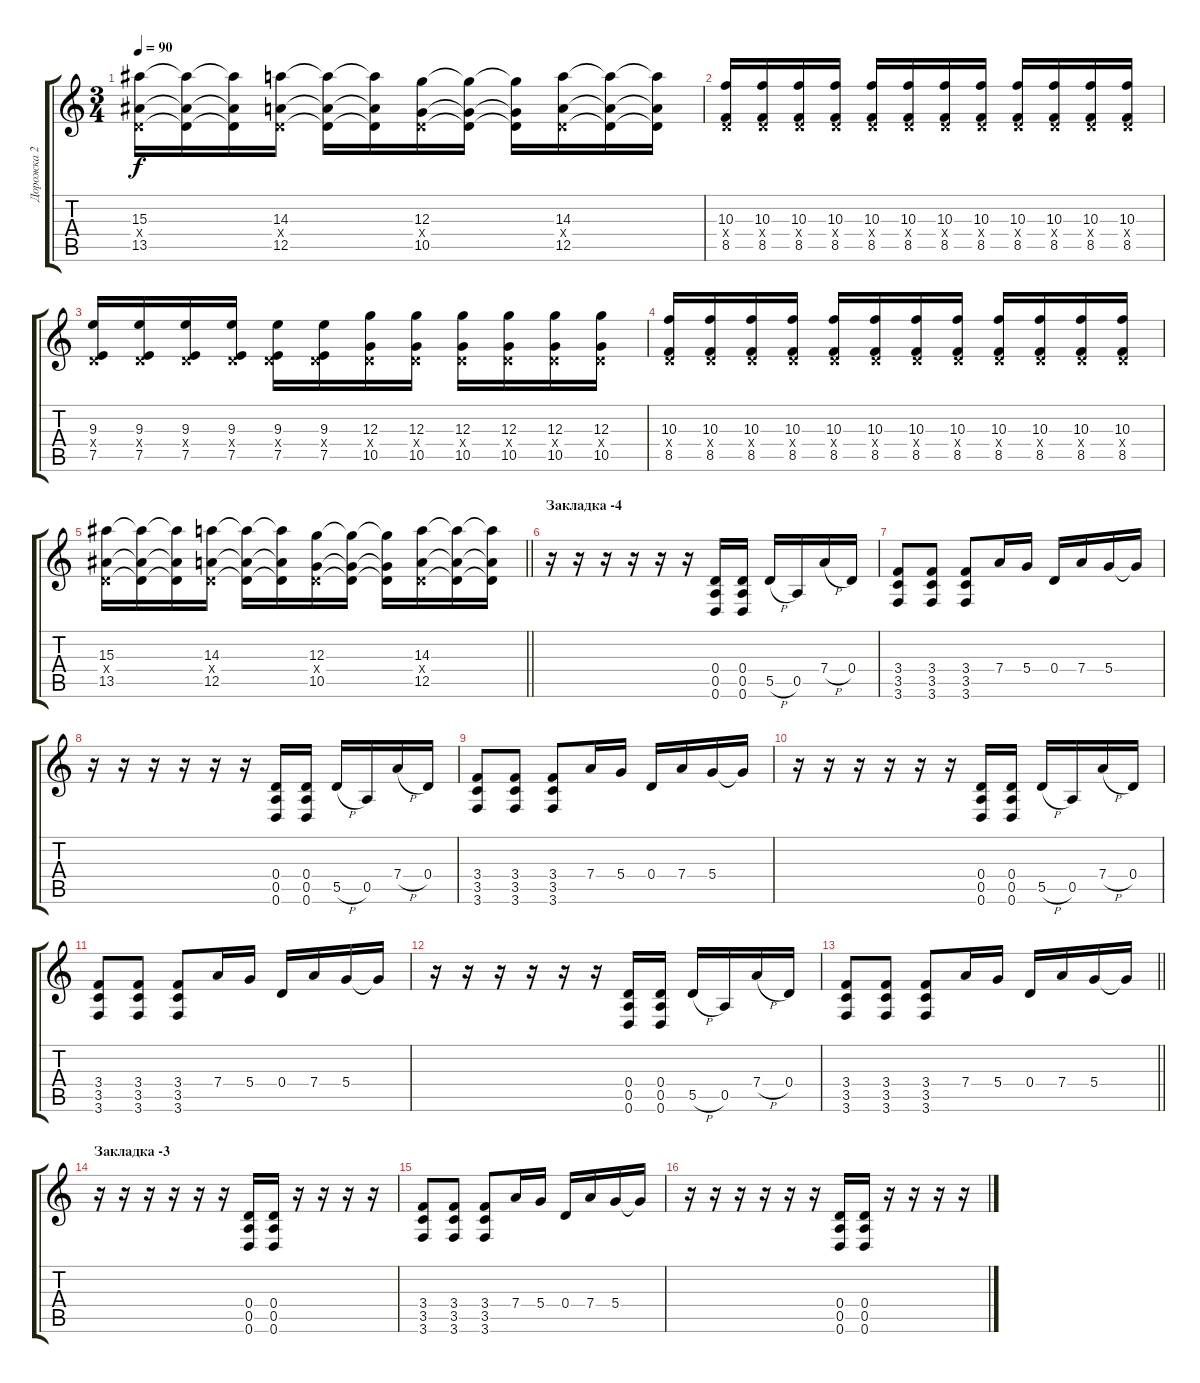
\track ("Дорожка 2" "Дорожка 2") {instrument distortionguitar}
\staff {score tabs}
\tuning (E4 B3 G3 D3 A2 D2) {hide}
\ts (3 4)
\tempo 90
\clef g2
\ks c
(15.3 0.4{x} 13.5).16{dy f} (15.3{t} 0.4{t} 13.5{t}).16 (15.3{t} 0.4{t} 13.5{t}).16 (14.3 0.4{x} 12.5).16 (14.3{t} 0.4{t} 12.5{t}).16 (14.3{t} 0.4{t} 12.5{t}).16 (12.3 0.4{x} 10.5).16 (12.3{t} 0.4{t} 10.5{t}).16 (12.3{t} 0.4{t} 10.5{t}).16 (14.3 0.4{x} 12.5).16 (14.3{t} 0.4{t} 12.5{t}).16 (14.3{t} 0.4{t} 12.5{t}).16 |
(10.3 0.4{x} 8.5).16 (10.3 0.4{x} 8.5).16 (10.3 0.4{x} 8.5).16 (10.3 0.4{x} 8.5).16 (10.3 0.4{x} 8.5).16 (10.3 0.4{x} 8.5).16 (10.3 0.4{x} 8.5).16 (10.3 0.4{x} 8.5).16 (10.3 0.4{x} 8.5).16 (10.3 0.4{x} 8.5).16 (10.3 0.4{x} 8.5).16 (10.3 0.4{x} 8.5).16 |
(9.3 0.4{x} 7.5).16 (9.3 0.4{x} 7.5).16 (9.3 0.4{x} 7.5).16 (9.3 0.4{x} 7.5).16 (9.3 0.4{x} 7.5).16 (9.3 0.4{x} 7.5).16 (12.3 0.4{x} 10.5).16 (12.3 0.4{x} 10.5).16 (12.3 0.4{x} 10.5).16 (12.3 0.4{x} 10.5).16 (12.3 0.4{x} 10.5).16 (12.3 0.4{x} 10.5).16 |
(10.3 0.4{x} 8.5).16 (10.3 0.4{x} 8.5).16 (10.3 0.4{x} 8.5).16 (10.3 0.4{x} 8.5).16 (10.3 0.4{x} 8.5).16 (10.3 0.4{x} 8.5).16 (10.3 0.4{x} 8.5).16 (10.3 0.4{x} 8.5).16 (10.3 0.4{x} 8.5).16 (10.3 0.4{x} 8.5).16 (10.3 0.4{x} 8.5).16 (10.3 0.4{x} 8.5).16 |
\barLineRight lightlight
(15.3 0.4{x} 13.5).16 (15.3{t} 0.4{t} 13.5{t}).16 (15.3{t} 0.4{t} 13.5{t}).16 (14.3 0.4{x} 12.5).16 (14.3{t} 0.4{t} 12.5{t}).16 (14.3{t} 0.4{t} 12.5{t}).16 (12.3 0.4{x} 10.5).16 (12.3{t} 0.4{t} 10.5{t}).16 (12.3{t} 0.4{t} 10.5{t}).16 (14.3 0.4{x} 12.5).16 (14.3{t} 0.4{t} 12.5{t}).16 (14.3{t} 0.4{t} 12.5{t}).16 |
\section ("" "Закладка -4")
r.16 r.16 r.16 r.16 r.16 r.16 (0.4 0.5 0.6).16 (0.4 0.5 0.6).16 5.5{h}.16 0.5.16 7.4{h}.16 0.4.16 |
(3.4 3.5 3.6).8 (3.4 3.5 3.6).8 (3.4 3.5 3.6).8 7.4.16 5.4.16 0.4.16 7.4.16 5.4.16 5.4{t}.16 |
r.16 r.16 r.16 r.16 r.16 r.16 (0.4 0.5 0.6).16 (0.4 0.5 0.6).16 5.5{h}.16 0.5.16 7.4{h}.16 0.4.16 |
(3.4 3.5 3.6).8 (3.4 3.5 3.6).8 (3.4 3.5 3.6).8 7.4.16 5.4.16 0.4.16 7.4.16 5.4.16 5.4{t}.16 |
r.16 r.16 r.16 r.16 r.16 r.16 (0.4 0.5 0.6).16 (0.4 0.5 0.6).16 5.5{h}.16 0.5.16 7.4{h}.16 0.4.16 |
(3.4 3.5 3.6).8 (3.4 3.5 3.6).8 (3.4 3.5 3.6).8 7.4.16 5.4.16 0.4.16 7.4.16 5.4.16 5.4{t}.16 |
r.16 r.16 r.16 r.16 r.16 r.16 (0.4 0.5 0.6).16 (0.4 0.5 0.6).16 5.5{h}.16 0.5.16 7.4{h}.16 0.4.16 |
\barLineRight lightlight
(3.4 3.5 3.6).8 (3.4 3.5 3.6).8 (3.4 3.5 3.6).8 7.4.16 5.4.16 0.4.16 7.4.16 5.4.16 5.4{t}.16 |
\section ("" "Закладка -3")
r.16 r.16 r.16 r.16 r.16 r.16 (0.4 0.5 0.6).16 (0.4 0.5 0.6).16 r.16 r.16 r.16 r.16 |
(3.4 3.5 3.6).8 (3.4 3.5 3.6).8 (3.4 3.5 3.6).8 7.4.16 5.4.16 0.4.16 7.4.16 5.4.16 5.4{t}.16 |
r.16 r.16 r.16 r.16 r.16 r.16 (0.4 0.5 0.6).16 (0.4 0.5 0.6).16 r.16 r.16 r.16 r.16
